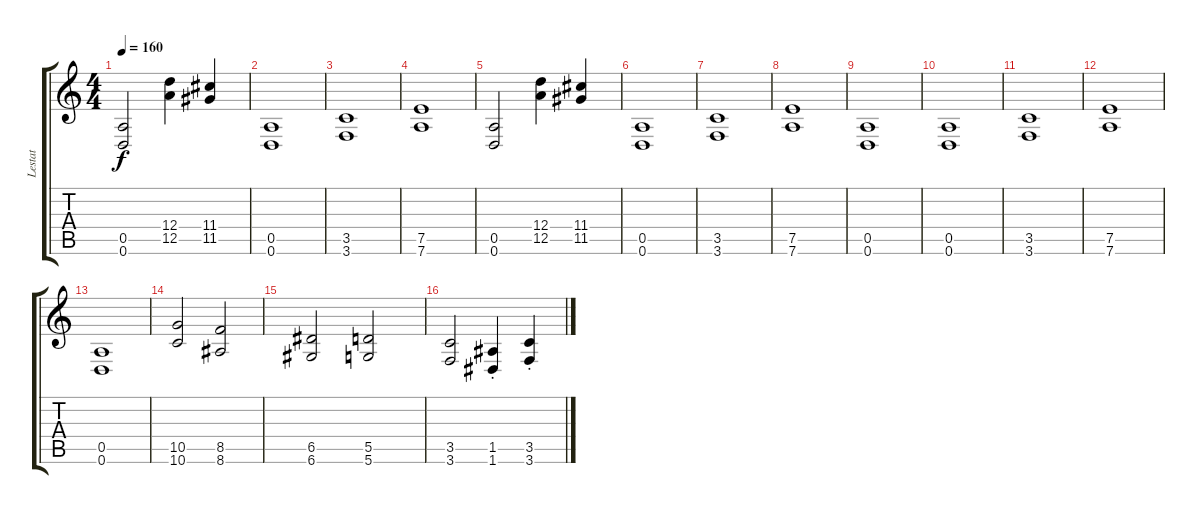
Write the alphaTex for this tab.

\track ("Lestat" "Lestat") {instrument distortionguitar}
\staff {score tabs}
\tuning (E4 B3 G3 D3 A2 D2) {hide}
\ts (4 4)
\tempo 160
\clef g2
\ks c
(0.5 0.6).2{dy f} (12.4 12.5).4 (11.4 11.5).4 |
(0.5 0.6).1 |
(3.5 3.6).1 |
(7.5 7.6).1 |
(0.5 0.6).2 (12.4 12.5).4 (11.4 11.5).4 |
(0.5 0.6).1 |
(3.5 3.6).1 |
(7.5 7.6).1 |
(0.5 0.6).1 |
(0.5 0.6).1 |
(3.5 3.6).1 |
(7.5 7.6).1 |
(0.5 0.6).1 |
(10.5 10.6).2 (8.5 8.6).2 |
(6.5 6.6).2 (5.5 5.6).2 |
(3.5 3.6).2 (1.5{st} 1.6{st}).4 (3.5{st} 3.6{st}).4
